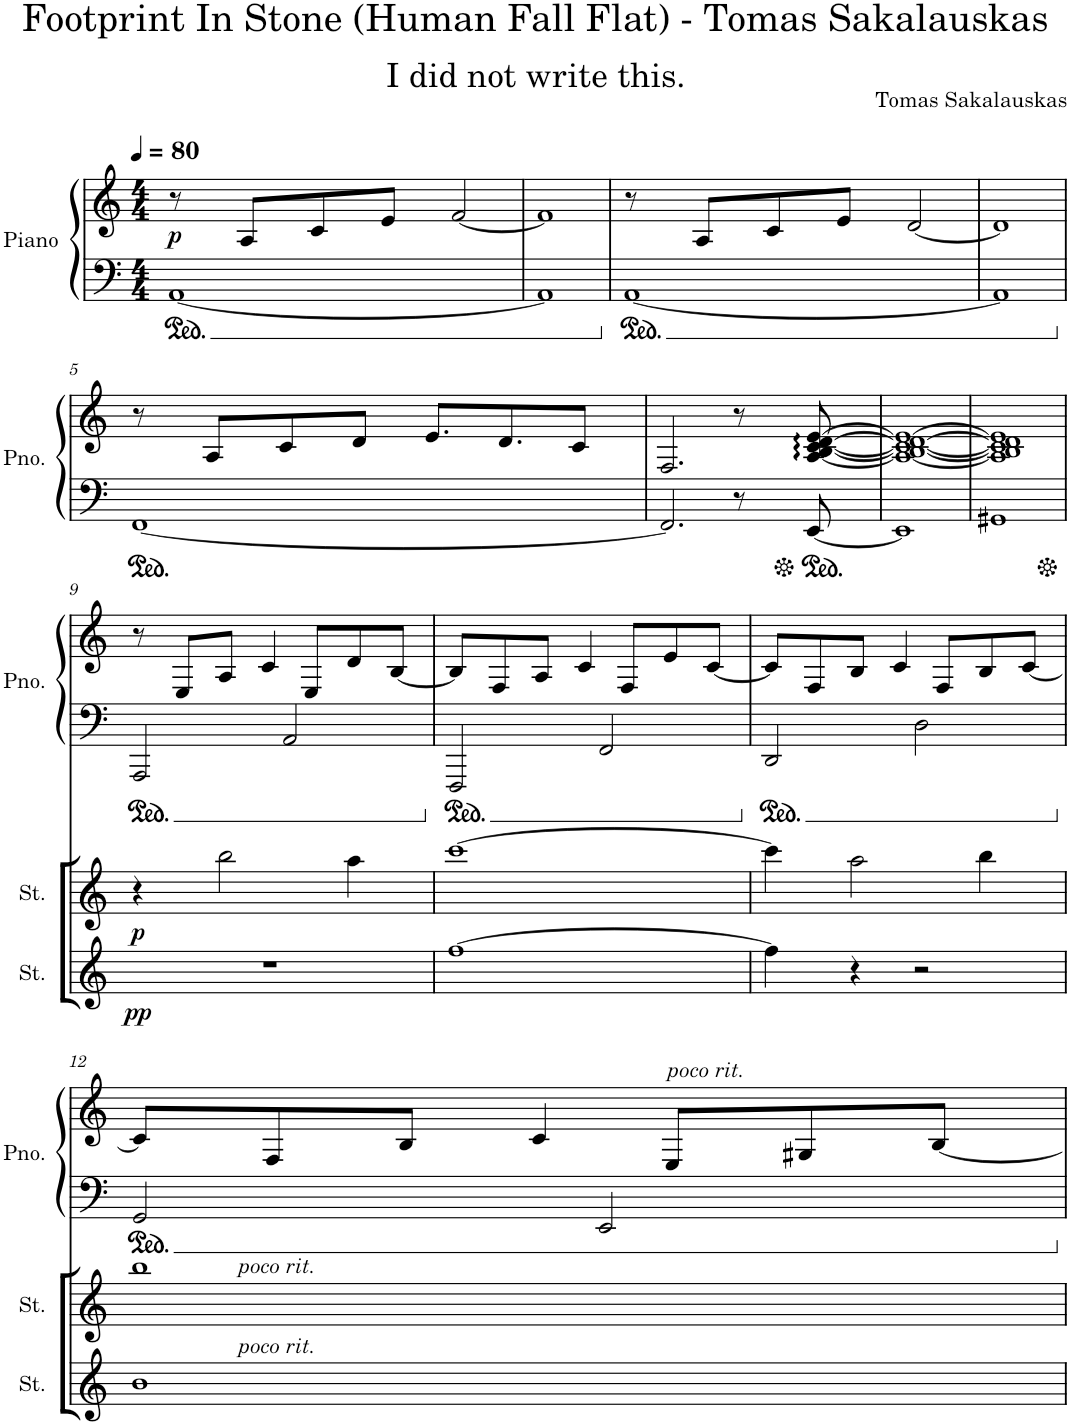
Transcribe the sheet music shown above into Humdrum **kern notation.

**kern	**dynam	**kern	**dynam	**kern	**kern	**dynam	**kern	**kern	**kern
*part6	*part6	*part5	*part5	*part4	*part4	*part4	*part3	*part2	*part1
*staff7	*staff7	*staff6	*staff6	*staff5	*staff4	*staff4/5	*staff3	*staff2	*staff1
*I"Strings	*	*I"Strings	*	*I"Piano	*	*	*I"Trumpet	*I"Trumpet	*I"Flute
*I'St.	*	*I'St.	*	*I'Pno.	*	*	*I'Tpt.	*I'Tpt.	*I'Fl.
*stria5	*	*stria5	*	*	*	*	*	*	*
*clefG2	*	*clefG2	*	*clefF4	*clefG2	*	*clefG2	*clefG2	*clefG2
*	*	*	*	*	*	*	*Trd1c2	*Trd1c2	*
*k[]	*	*k[]	*	*k[]	*k[]	*	*k[]	*k[]	*k[]
*M4/4	*	*M4/4	*	*M4/4	*M4/4	*	*M4/4	*M4/4	*M4/4
*MM80	*	*MM80	*	*MM80	*MM80	*	*MM80	*MM80	*MM80
=1	=1	=1	=1	=1	=1	=1	=1	=1	=1
!	!	!	!	!	!	!LO:DY:b	!	!	!
1r	.	1r	.	[1AA	8r	p	1r	1r	1r
.	.	.	.	.	8A/L	.	.	.	.
.	.	.	.	.	8c/	.	.	.	.
.	.	.	.	.	8e/J	.	.	.	.
.	.	.	.	.	[2f/	.	.	.	.
=2	=2	=2	=2	=2	=2	=2	=2	=2	=2
1r	.	1r	.	1AA]	1f]	.	1r	1r	1r
=3	=3	=3	=3	=3	=3	=3	=3	=3	=3
1r	.	1r	.	[1AA	8r	.	1r	1r	1r
.	.	.	.	.	8A/L	.	.	.	.
.	.	.	.	.	8c/	.	.	.	.
.	.	.	.	.	8e/J	.	.	.	.
.	.	.	.	.	[2d/	.	.	.	.
=4	=4	=4	=4	=4	=4	=4	=4	=4	=4
1r	.	1r	.	1AA]	1d]	.	1r	1r	1r
!!LO:LB:g=z
=5	=5	=5	=5	=5	=5	=5	=5	=5	=5
1r	.	1r	.	[1FF	8r	.	1r	1r	1r
.	.	.	.	.	8A/L	.	.	.	.
.	.	.	.	.	8c/	.	.	.	.
.	.	.	.	.	8d/J	.	.	.	.
.	.	.	.	.	8.e/L	.	.	.	.
.	.	.	.	.	8.d/	.	.	.	.
.	.	.	.	.	8c/J	.	.	.	.
=6	=6	=6	=6	=6	=6	=6	=6	=6	=6
1r	.	1r	.	2.FF/]	2.F/	.	1r	1r	1r
.	.	.	.	8r	8r	.	.	.	.
.	.	.	.	[8EE/	[8A/: [8B/: [8c/: [8d/: [8e/:	.	.	.	.
=7	=7	=7	=7	=7	=7	=7	=7	=7	=7
1r	.	1r	.	1EE]	1A_ 1B_ 1c_ 1d_ 1e_	.	1r	1r	1r
=8	=8	=8	=8	=8	=8	=8	=8	=8	=8
1r	.	1r	.	1GG#X	1A] 1B] 1c] 1d] 1e]	.	1r	1r	1r
!!LO:LB:g=z
=9	=9	=9	=9	=9	=9	=9	=9	=9	=9
!	!LO:DY:b	!	!LO:DY:b	!	!	!	!	!	!
1r	pp	4r	p	2AAA/	8r	.	1r	1r	1r
.	.	.	.	.	8E/L	.	.	.	.
.	.	2bb\	.	.	8A/J	.	.	.	.
.	.	.	.	.	4c/	.	.	.	.
.	.	.	.	2AA/	.	.	.	.	.
.	.	.	.	.	8E/L	.	.	.	.
.	.	4aa\	.	.	8d/	.	.	.	.
.	.	.	.	.	[8B/J	.	.	.	.
=10	=10	=10	=10	=10	=10	=10	=10	=10	=10
[1ff	.	[1ccc	.	2FFF/	8B/L]	.	1r	1r	1r
.	.	.	.	.	8F/	.	.	.	.
.	.	.	.	.	8A/J	.	.	.	.
.	.	.	.	.	4c/	.	.	.	.
.	.	.	.	2FF/	.	.	.	.	.
.	.	.	.	.	8F/L	.	.	.	.
.	.	.	.	.	8e/	.	.	.	.
.	.	.	.	.	[8c/J	.	.	.	.
=11	=11	=11	=11	=11	=11	=11	=11	=11	=11
4ff\]	.	4ccc\]	.	2DD/	8c/L]	.	1r	1r	1r
.	.	.	.	.	8F/	.	.	.	.
4r	.	2aa\	.	.	8B/J	.	.	.	.
.	.	.	.	.	4c/	.	.	.	.
2r	.	.	.	2D\	.	.	.	.	.
.	.	.	.	.	8F/L	.	.	.	.
.	.	4bb\	.	.	8B/	.	.	.	.
.	.	.	.	.	[8c/J	.	.	.	.
!!LO:LB:g=z
=12	=12	=12	=12	=12	=12	=12	=12	=12	=12
!	!	!LO:TX:a:i:t=poco rit.	!	!	!	!	!	!	!
!LO:TX:a:i:t=poco rit.	!	!	!	!	!	!	!	!	!
1b	.	1bb	.	2GG/	8c/L]	.	1r	1r	1r
.	.	.	.	.	8F/	.	.	.	.
.	.	.	.	.	8B/J	.	.	.	.
.	.	.	.	.	4c/	.	.	.	.
.	.	.	.	2EE/	.	.	.	.	.
!	!	!	!	!	!LO:TX:a:i:t=poco rit.	!	!	!	!
.	.	.	.	.	8E/L	.	.	.	.
.	.	.	.	.	8G#X/	.	.	.	.
.	.	.	.	.	[8B/J	.	.	.	.
=	=	=	=	=	=	=	=	=	=
*-	*-	*-	*-	*-	*-	*-	*-	*-	*-
